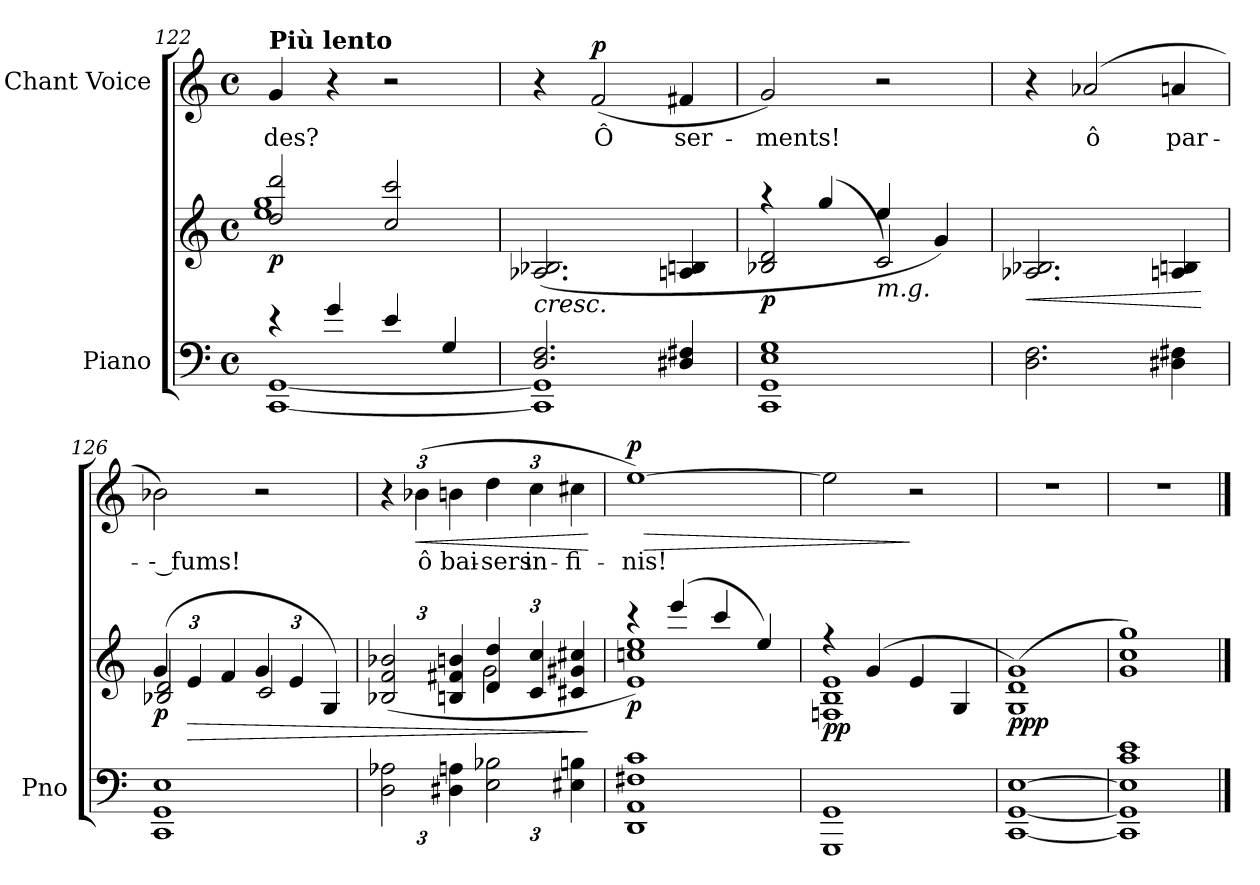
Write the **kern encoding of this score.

**kern	**kern	**dynam	**kern	**text	**dynam
*part2	*part2	*part2	*part1	*part1	*part1
*staff3	*staff2	*staff2/3	*staff1	*staff1	*staff1
*I"Piano	*	*	*I"Chant Voice	*	*
*I'Pno	*	*	*	*	*
*clefF4	*clefG2	*	*clefG2	*	*
*k[]	*k[]	*	*k[]	*	*
*M4/4	*M4/4	*	*M4/4	*	*
*met(c)	*met(c)	*	*met(c)	*	*
=122	=122	=122	=122	=122	=122
*^	*^	*	*	*	*
!	!	!	!	!	!LO:TX:a:B:t=Più lento	!	!
!	!	!	!	!LO:DY:b	!	!LO:LY:b	!
4r	[1CC [1GG	2dd/ 2ddd/	1ee 1gg	p	4g/	-des?	.
4g/	.	.	.	.	4r	.	.
4e/	.	2cc/ 2ccc/	.	.	2r	.	.
4G/	.	.	.	.	.	.	.
*	*	*v	*v	*	*	*	*
=123	=123	=123	=123	=123	=123	=123
!	!	!	!LO:HP:b	!	!	!
2.D/ 2.F/	1CC] 1GG]	(2.A-X/ 2.B-X/	<	4r	.	.
!	!	!	!	!	!LO:LY:b	!LO:DY:b
.	.	.	.	(2f/	Ô	p
!	!	!	!	!	!LO:LY:b	!
4D#X/ 4F#X/	.	4An/ 4Bn/	.	4f#X/	ser-	.
*v	*v	*	*	*	*	*
=124	=124	=124	=124	=124	=124
*	*^	*	*	*	*
!	!	!	!LO:DY:b	!	!LO:LY:b	!
1CC 1GG 1E 1G	4r	2B-X/ 2d/	p	2g/)	-ments!	.
.	(4gg/	.	.	.	.	.
!	!LO:TX:b:i:t=m.g.	!	!	!	!	!
.	4ee/	2c/)	.	2r	.	.
.	4g/)	.	.	.	.	.
*	*v	*v	*	*	*	*
=125	=125	=125	=125	=125	=125
!	!	!LO:HP:b	!	!	!
2.D\ 2.F\	2.A-X/ 2.B-X/	<	4r	.	.
!	!	!	!	!LO:LY:b	!
.	.	.	(2a-X/	ô	.
!	!	!	!	!LO:LY:b	!
4D#X\ 4F#X\	4An/ 4Bn/	.	4an/	par-	.
.	.	[	.	.	.
!!LO:LB:g=z
=126	=126	=126	=126	=126	=126
*	*Xbrackettup	*	*	*	*
*	*^	*	*	*	*
!	!	!	!LO:DY:b	!	!LO:LY:b	!
1CC 1GG 1E	(6g/	2B-X/ 2d/	p	2b-X\)	-- fums!	.
!	!	!	!LO:HP:b	!	!	!
.	6e/	.	>	.	.	.
.	6f/	.	.	.	.	.
.	6g/	2c/	.	2r	.	.
.	6e/	.	.	.	.	.
.	6G/)	.	.	.	.	.
*	*v	*v	*	*	*	*
.	.	[	.	.	.
=127	=127	=127	=127	=127	=127
*Xbrackettup	*	*	*Xbrackettup	*	*
*	*^	*	*	*	*
3D\ 3A-X\	(3B-X/ 3f/ 3b-X/	2ryy	.	6r	.	.
!	!	!	!	!	!LO:LY:b	!LO:HP:b
.	.	.	.	(6b-X\	ô	<
!	!	!	!	!	!LO:LY:b	!
6D#X\ 6An\	6Bn/ 6f#X/ 6bn/	.	.	6bn\	bai-	.
!	!	!	!	!	!LO:LY:b	!
3E\ 3B-X\	6d/ 6dd/	2g\	.	6dd\	-sers	.
!	!	!	!	!	!LO:LY:b	!
.	6c/ 6cc/	.	.	6cc\	in-	.
!	!	!	!	!	!LO:LY:b	!
6E#X\ 6Bn\	6c#X/ 6g#X/ 6cc#X/	.	.	6cc#X\	-fi-	.
*	*v	*v	*	*	*	*
.	.	]	.	.	[
=128	=128	=128	=128	=128	=128
*	*^	*	*	*	*
!	!	!	!LO:DY:b	!	!LO:LY:b	!LO:HP:b
!	!	!	!	!	!	!LO:DY:n=1:b
1DD 1AA 1F#X 1c	4r	1e 1ccn 1ee)	p	[1ee)	-nis!	> p
.	(4eee/	.	.	.	.	.
.	4ccc/	.	.	.	.	.
.	4ee/)	.	.	.	.	.
=129	=129	=129	=129	=129	=129	=129
!	!	!	!LO:DY:b	!	!	!
1GGG 1GG	4r	1Fn 1B 1e	pp	2ee\]	.	.
.	(4g/	.	.	.	.	.
.	4e/	.	.	2r	.	]
.	4G/	.	.	.	.	.
*	*v	*v	*	*	*	*
=130	=130	=130	=130	=130	=130
!	!	!LO:DY:b	!	!	!
[1CC [1GG [1E	((1G 1d 1g)	ppp	1r	.	.
=131	=131	=131	=131	=131	=131
1CC] 1GG] 1E] 1c 1e)	1g 1cc 1gg)	.	1r	.	.
==	==	==	==	==	==
*-	*-	*-	*-	*-	*-
